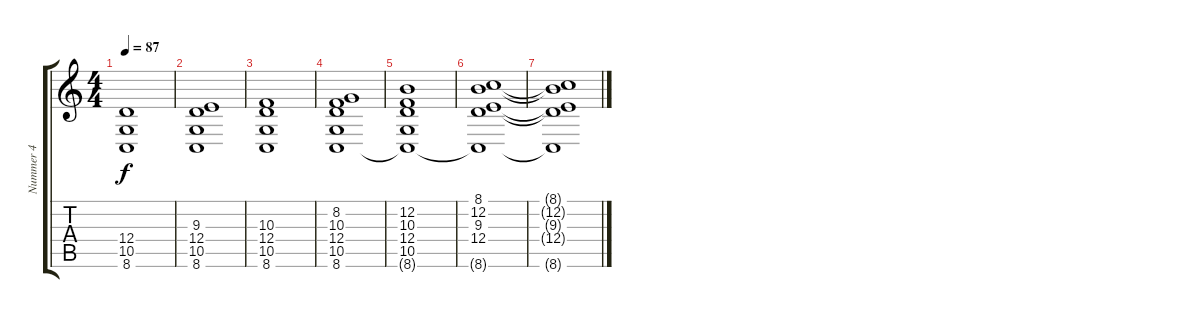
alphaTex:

\track ("Nummer 4" "Nummer 4") {instrument stringensemble1}
\staff {score tabs}
\tuning (E4 B3 G3 D3 A2 E2) {hide}
\ts (4 4)
\tempo 87
\clef g2
\ks c
(12.4 10.5 8.6).1{dy f} |
(9.3 12.4 10.5 8.6).1 |
(10.3 12.4 10.5 8.6).1 |
(8.2 10.3 12.4 10.5 8.6).1 |
(12.2 10.3 12.4 10.5 8.6{t}).1 |
(8.1 12.2 9.3 12.4 8.6{t}).1 |
(8.1{t} 12.2{t} 9.3{t} 12.4{t} 8.6{t}).1
